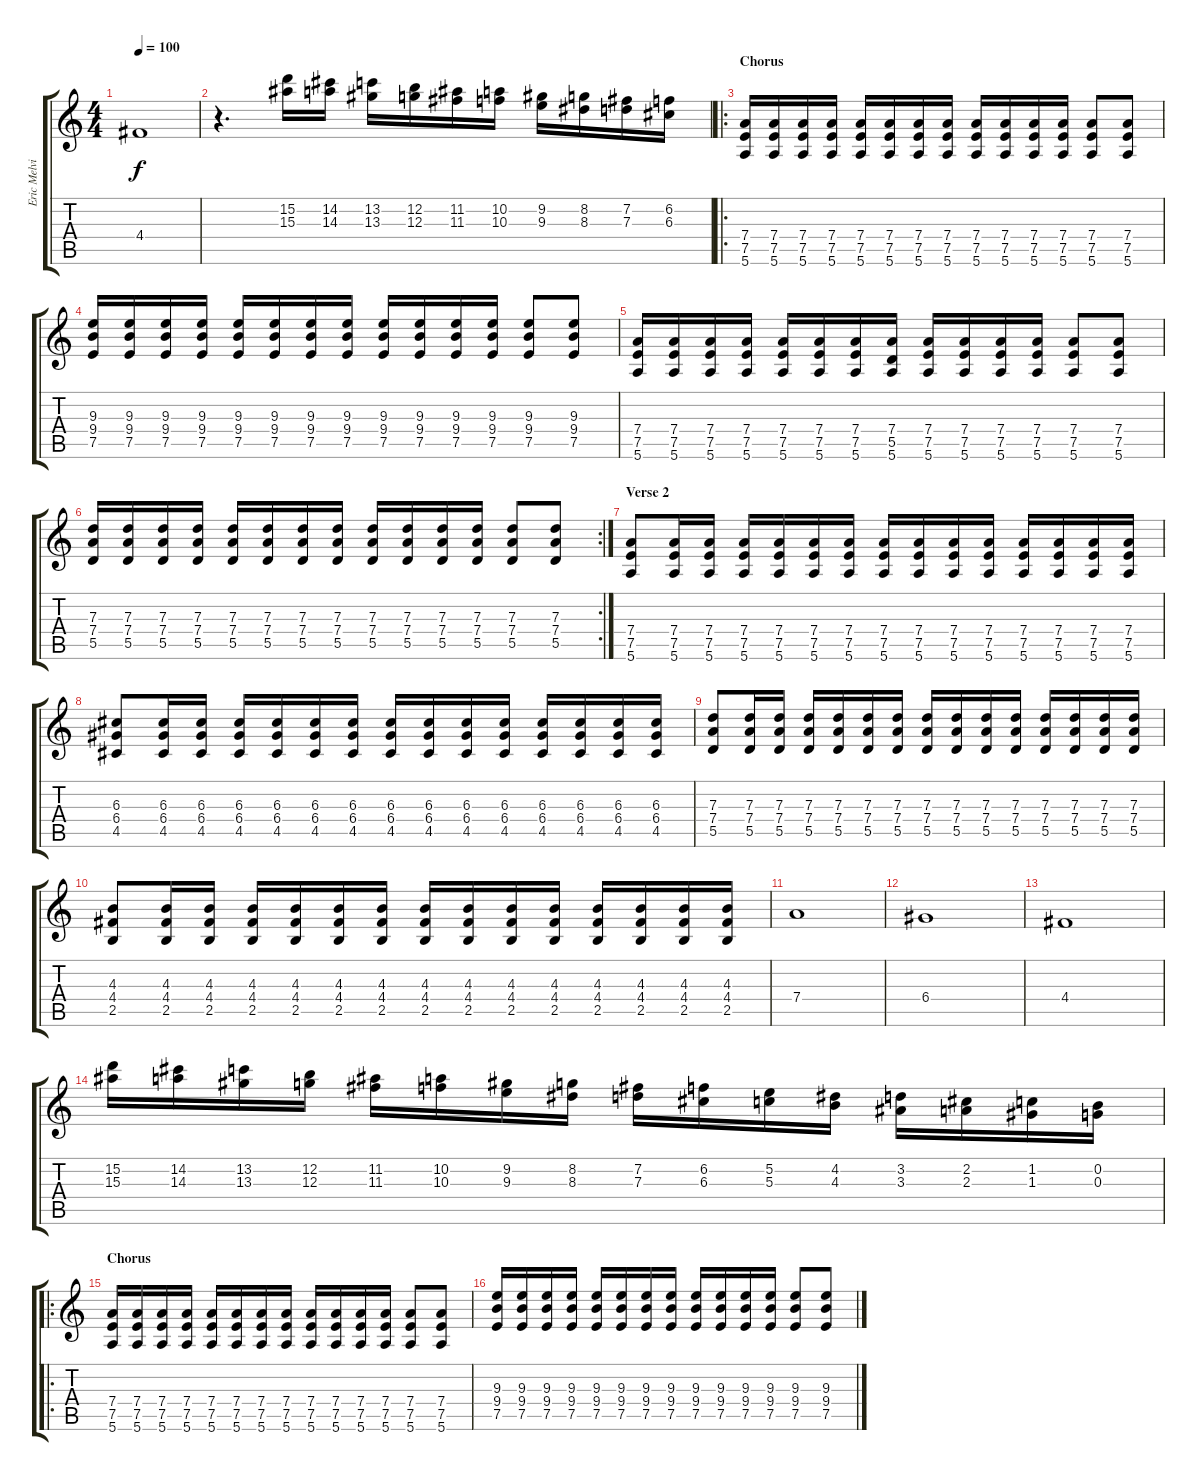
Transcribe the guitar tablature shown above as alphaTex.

\track ("Eric Melvin" "Eric Melvi") {instrument distortionguitar}
\staff {score tabs}
\tuning (E4 B3 G3 D3 A2 E2) {hide}
\ts (4 4)
\tempo 100
\clef g2
\ks c
4.4.1{dy f} |
r.4{d} (15.2 15.3).16{instrument guitarfretnoise} (14.2 14.3).16 (13.2 13.3).16 (12.2 12.3).16 (11.2 11.3).16 (10.2 10.3).16 (9.2 9.3).16 (8.2 8.3).16 (7.2 7.3).16 (6.2 6.3).16 |
\ro
\section ("" "Chorus")
(7.4 7.5 5.6).16{instrument distortionguitar} (7.4 7.5 5.6).16 (7.4 7.5 5.6).16 (7.4 7.5 5.6).16 (7.4 7.5 5.6).16 (7.4 7.5 5.6).16 (7.4 7.5 5.6).16 (7.4 7.5 5.6).16 (7.4 7.5 5.6).16 (7.4 7.5 5.6).16 (7.4 7.5 5.6).16 (7.4 7.5 5.6).16 (7.4 7.5 5.6).8 (7.4 7.5 5.6).8 |
(9.3 9.4 7.5).16 (9.3 9.4 7.5).16 (9.3 9.4 7.5).16 (9.3 9.4 7.5).16 (9.3 9.4 7.5).16 (9.3 9.4 7.5).16 (9.3 9.4 7.5).16 (9.3 9.4 7.5).16 (9.3 9.4 7.5).16 (9.3 9.4 7.5).16 (9.3 9.4 7.5).16 (9.3 9.4 7.5).16 (9.3 9.4 7.5).8 (9.3 9.4 7.5).8 |
(7.4 7.5 5.6).16 (7.4 7.5 5.6).16 (7.4 7.5 5.6).16 (7.4 7.5 5.6).16 (7.4 7.5 5.6).16 (7.4 7.5 5.6).16 (7.4 7.5 5.6).16 (7.4 5.5 5.6).16 (7.4 7.5 5.6).16 (7.4 7.5 5.6).16 (7.4 7.5 5.6).16 (7.4 7.5 5.6).16 (7.4 7.5 5.6).8 (7.4 7.5 5.6).8 |
\rc 2
(7.3 7.4 5.5).16 (7.3 7.4 5.5).16 (7.3 7.4 5.5).16 (7.3 7.4 5.5).16 (7.3 7.4 5.5).16 (7.3 7.4 5.5).16 (7.3 7.4 5.5).16 (7.3 7.4 5.5).16 (7.3 7.4 5.5).16 (7.3 7.4 5.5).16 (7.3 7.4 5.5).16 (7.3 7.4 5.5).16 (7.3 7.4 5.5).8 (7.3 7.4 5.5).8 |
\section ("" "Verse 2")
(7.4 7.5 5.6).8 (7.4 7.5 5.6).16{instrument electricguitarmuted} (7.4 7.5 5.6).16 (7.4 7.5 5.6).16 (7.4 7.5 5.6).16 (7.4 7.5 5.6).16 (7.4 7.5 5.6).16 (7.4 7.5 5.6).16 (7.4 7.5 5.6).16 (7.4 7.5 5.6).16 (7.4 7.5 5.6).16 (7.4 7.5 5.6).16 (7.4 7.5 5.6).16 (7.4 7.5 5.6).16 (7.4 7.5 5.6).16 |
(6.3 6.4 4.5).8{instrument distortionguitar} (6.3 6.4 4.5).16{instrument electricguitarmuted} (6.3 6.4 4.5).16 (6.3 6.4 4.5).16 (6.3 6.4 4.5).16 (6.3 6.4 4.5).16 (6.3 6.4 4.5).16 (6.3 6.4 4.5).16 (6.3 6.4 4.5).16 (6.3 6.4 4.5).16 (6.3 6.4 4.5).16 (6.3 6.4 4.5).16 (6.3 6.4 4.5).16 (6.3 6.4 4.5).16 (6.3 6.4 4.5).16 |
(7.3 7.4 5.5).8{instrument distortionguitar} (7.3 7.4 5.5).16{instrument electricguitarmuted} (7.3 7.4 5.5).16 (7.3 7.4 5.5).16 (7.3 7.4 5.5).16 (7.3 7.4 5.5).16 (7.3 7.4 5.5).16 (7.3 7.4 5.5).16 (7.3 7.4 5.5).16 (7.3 7.4 5.5).16 (7.3 7.4 5.5).16 (7.3 7.4 5.5).16 (7.3 7.4 5.5).16 (7.3 7.4 5.5).16 (7.3 7.4 5.5).16 |
(4.3 4.4 2.5).8{instrument distortionguitar} (4.3 4.4 2.5).16{instrument electricguitarmuted} (4.3 4.4 2.5).16 (4.3 4.4 2.5).16 (4.3 4.4 2.5).16 (4.3 4.4 2.5).16 (4.3 4.4 2.5).16 (4.3 4.4 2.5).16 (4.3 4.4 2.5).16 (4.3 4.4 2.5).16 (4.3 4.4 2.5).16 (4.3 4.4 2.5).16 (4.3 4.4 2.5).16 (4.3 4.4 2.5).16 (4.3 4.4 2.5).16 |
7.4.1{volume 16 instrument distortionguitar} |
6.4.1 |
4.4.1 |
(15.2 15.3).16{instrument guitarfretnoise} (14.2 14.3).16 (13.2 13.3).16 (12.2 12.3).16 (11.2 11.3).16 (10.2 10.3).16 (9.2 9.3).16 (8.2 8.3).16 (7.2 7.3).16 (6.2 6.3).16 (5.2 5.3).16 (4.2 4.3).16 (3.2 3.3).16 (2.2 2.3).16 (1.2 1.3).16 (0.2 0.3).16 |
\ro
\section ("" "Chorus")
(7.4 7.5 5.6).16{instrument distortionguitar} (7.4 7.5 5.6).16 (7.4 7.5 5.6).16 (7.4 7.5 5.6).16 (7.4 7.5 5.6).16 (7.4 7.5 5.6).16 (7.4 7.5 5.6).16 (7.4 7.5 5.6).16 (7.4 7.5 5.6).16 (7.4 7.5 5.6).16 (7.4 7.5 5.6).16 (7.4 7.5 5.6).16 (7.4 7.5 5.6).8 (7.4 7.5 5.6).8 |
(9.3 9.4 7.5).16 (9.3 9.4 7.5).16 (9.3 9.4 7.5).16 (9.3 9.4 7.5).16 (9.3 9.4 7.5).16 (9.3 9.4 7.5).16 (9.3 9.4 7.5).16 (9.3 9.4 7.5).16 (9.3 9.4 7.5).16 (9.3 9.4 7.5).16 (9.3 9.4 7.5).16 (9.3 9.4 7.5).16 (9.3 9.4 7.5).8 (9.3 9.4 7.5).8
